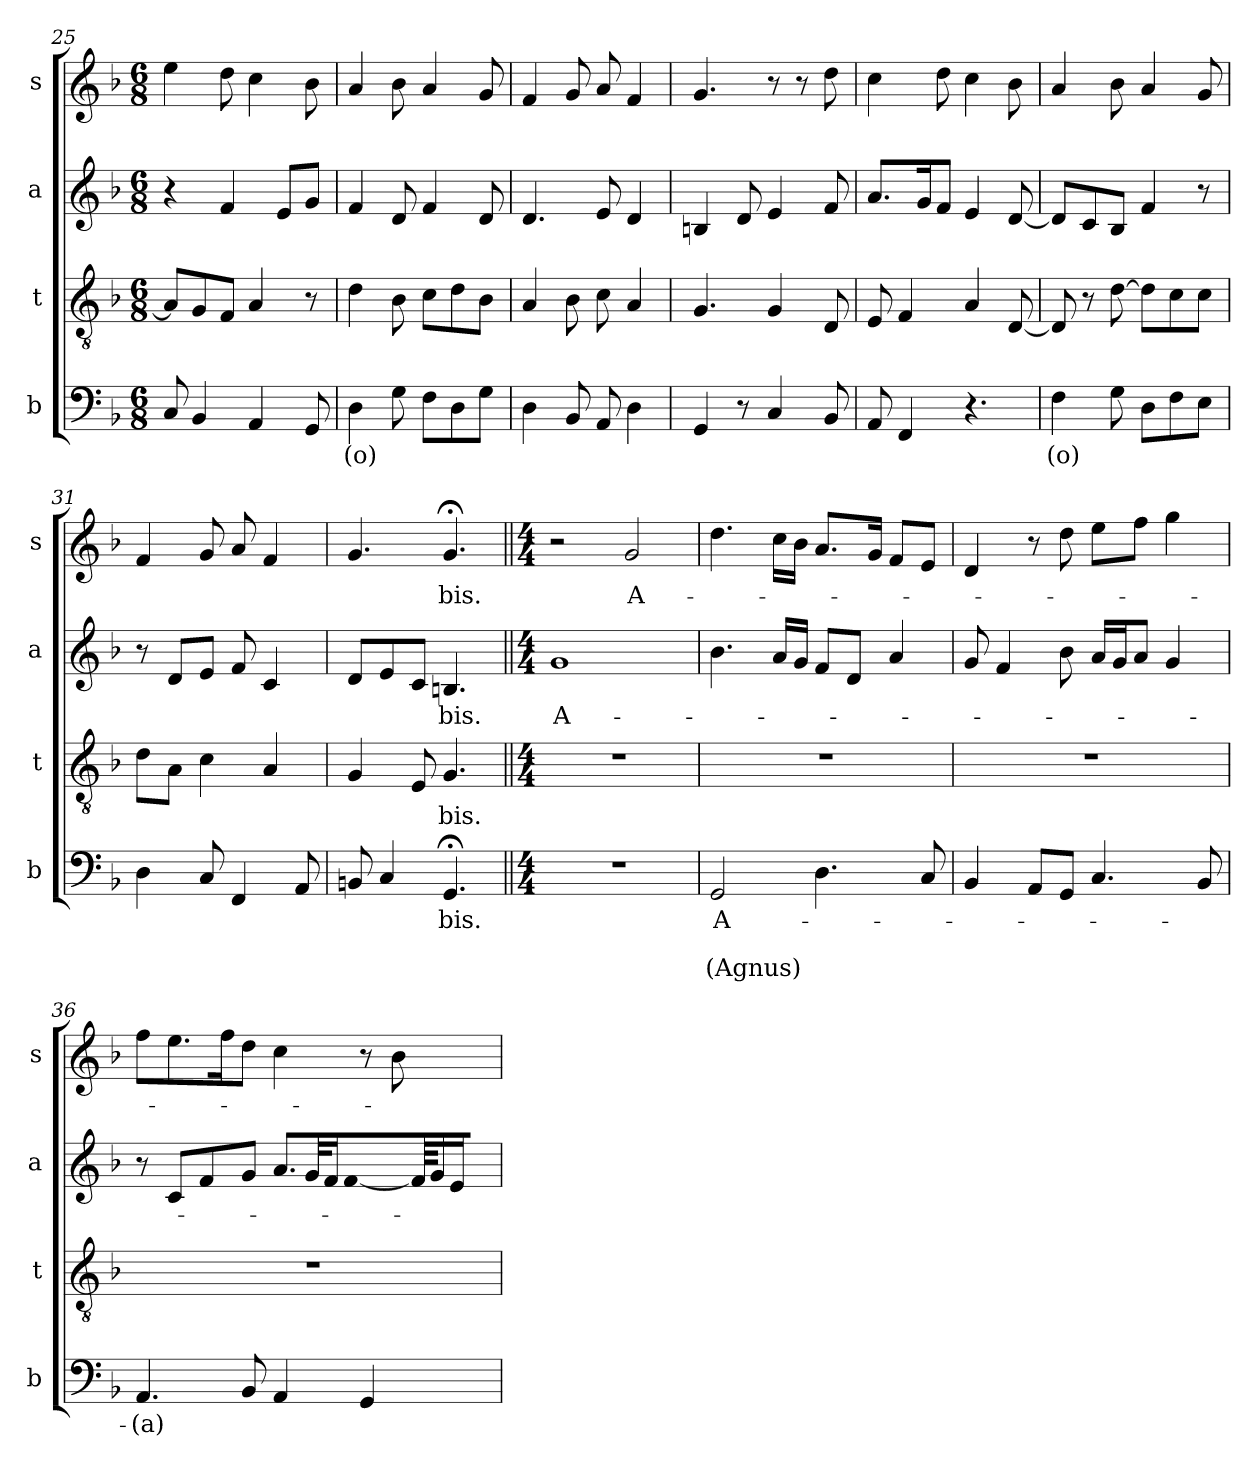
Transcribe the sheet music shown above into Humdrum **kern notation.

**kern	**text	**text	**text	**kern	**text	**kern	**text	**kern	**text
*part4	*part4	*part4	*part4	*part3	*part3	*part2	*part2	*part1	*part1
*staff4	*staff4	*staff4	*staff4	*staff3	*staff3	*staff2	*staff2	*staff1	*staff1
*I"b	*	*	*	*I"t	*	*I"a	*	*I"s	*
*I'b	*	*	*	*I't	*	*I'a	*	*I's	*
*clefF4	*	*	*	*clefGv2	*	*clefG2	*	*clefG2	*
*ITrd-1c-1	*	*	*	*ITrd-1c-1	*	*ITrd-1c-1	*	*ITrd-1c-1	*
*k[b-e-a-d-g-c-]	*	*	*	*k[b-e-a-d-g-c-]	*	*k[b-e-a-d-g-c-]	*	*k[b-e-a-d-g-c-]	*
*G-:	*	*	*	*G-:	*	*G-:	*	*G-:	*
*M6/8	*	*	*	*M6/8	*	*M6/8	*	*M6/8	*
=25	=25	=25	=25	=25	=25	=25	=25	=25	=25
8D-/	.	.	.	8B-/L]	.	4r	.	4ff\	.
4C-/	.	.	.	8A-/	.	.	.	.	.
.	.	.	.	8G-/J	.	4g-/	.	8ee-\	.
4BB-/	.	.	.	4B-/	.	.	.	4dd-\	.
.	.	.	.	.	.	8f/L	.	.	.
8AA-/	.	.	.	8r	.	8a-/J	.	8cc-\	.
!!LO:LB:g=z
=26	=26	=26	=26	=26	=26	=26	=26	=26	=26
!	!LO:LY:b	!	!	!	!	!	!	!	!
4E-\	-(o)	.	.	4e-\	.	4g-/	.	4b-/	.
8A-\	.	.	.	8c-\	.	8e-/	.	8cc-\	.
8G-\L	.	.	.	8d-\L	.	4g-/	.	4b-/	.
8E-\	.	.	.	8e-\	.	.	.	.	.
8A-\J	.	.	.	8c-\J	.	8e-/	.	8a-/	.
=27	=27	=27	=27	=27	=27	=27	=27	=27	=27
4E-\	.	.	.	4B-/	.	4.e-/	.	4g-/	.
8C-/	.	.	.	8c-\	.	.	.	8a-/	.
8BB-/	.	.	.	8d-\	.	8f/	.	8b-/	.
4E-\	.	.	.	4B-/	.	4e-/	.	4g-/	.
=28	=28	=28	=28	=28	=28	=28	=28	=28	=28
4AA-/	.	.	.	4.A-/	.	4cn/	.	4.a-/	.
8r	.	.	.	.	.	8e-/	.	.	.
4D-/	.	.	.	4A-/	.	4f/	.	8r	.
.	.	.	.	.	.	.	.	8r	.
8C-/	.	.	.	8E-/	.	8g-/	.	8ee-\	.
=29	=29	=29	=29	=29	=29	=29	=29	=29	=29
8BB-/	.	.	.	8F/	.	8.b-/L	.	4dd-\	.
4GG-/	.	.	.	4G-/	.	.	.	.	.
.	.	.	.	.	.	16a-/k	.	.	.
.	.	.	.	.	.	8g-/J	.	8ee-\	.
4.r	.	.	.	4B-/	.	4f/	.	4dd-\	.
.	.	.	.	[8E-/	.	[8e-/	.	8cc-\	.
=30	=30	=30	=30	=30	=30	=30	=30	=30	=30
!	!LO:LY:b	!	!	!	!	!	!	!	!
4G-\	(o)	.	.	8E-/]	.	8e-/L]	.	4b-/	.
.	.	.	.	8r	.	8d-/	.	.	.
8A-\	.	.	.	[8e-\	.	8c-/J	.	8cc-\	.
8E-\L	.	.	.	8e-\L]	.	4g-/	.	4b-/	.
8G-\	.	.	.	8d-\	.	.	.	.	.
8F\J	.	.	.	8d-\J	.	8r	.	8a-/	.
=31	=31	=31	=31	=31	=31	=31	=31	=31	=31
4E-\	.	.	.	8e-\L	.	8r	.	4g-/	.
.	.	.	.	8B-\J	.	8e-/L	.	.	.
8D-/	.	.	.	4d-\	.	8f/J	.	8a-/	.
4GG-/	.	.	.	.	.	8g-/	.	8b-/	.
.	.	.	.	4B-/	.	4d-/	.	4g-/	.
8BB-/	.	.	.	.	.	.	.	.	.
!!LO:LB:g=z
=32	=32	=32	=32	=32	=32	=32	=32	=32	=32
8Cn/	.	.	.	4A-/	.	8e-/L	.	4.a-/	.
4D-/	.	.	.	.	.	8f/	.	.	.
.	.	.	.	8F/	.	8d-/J	.	.	.
!	!LO:LY:b	!	!	!	!LO:LY:b	!	!LO:LY:b	!	!LO:LY:b
4.AA-;/	bis.	.	.	4.A-/	-bis.	4.cn/	-bis.	4.a-;/	-bis.
=33||	=33||	=33||	=33||	=33||	=33||	=33||	=33||	=33||	=33||
*M4/4	*	*	*	*M4/4	*	*M4/4	*	*M4/4	*
!	!	!	!	!	!	!	!LO:LY:b	!	!
1r	.	.	.	1r	.	1a-	A-	2r	.
!	!	!	!	!	!	!	!	!	!LO:LY:b
.	.	.	.	.	.	.	.	2a-/	A-
=34	=34	=34	=34	=34	=34	=34	=34	=34	=34
!	!LO:LY:b	!	!LO:LY:b	!	!	!	!	!	!
2AA-/	A-	.	(A­gnus)	1r	.	4.cc-\	.	4.ee-\	.
.	.	.	.	.	.	16b-/LL	.	16dd-\LL	.
.	.	.	.	.	.	16a-/JJ	.	16cc-\JJ	.
4.E-\	.	.	.	.	.	8g-/L	.	8.b-/L	.
.	.	.	.	.	.	8e-/J	.	.	.
.	.	.	.	.	.	.	.	16a-/Jk	.
.	.	.	.	.	.	4b-/	.	8g-/L	.
8D-/	.	.	.	.	.	.	.	8f/J	.
=35	=35	=35	=35	=35	=35	=35	=35	=35	=35
4C-/	.	.	.	1r	.	8a-/	.	4e-/	.
.	.	.	.	.	.	4g-/	.	.	.
8BB-/L	.	.	.	.	.	.	.	8r	.
8AA-/J	.	.	.	.	.	8cc-\	.	8ee-\	.
4.D-/	.	.	.	.	.	16b-/LL	.	8ff\L	.
.	.	.	.	.	.	16a-/J	.	.	.
.	.	.	.	.	.	8b-/J	.	8gg-\J	.
.	.	.	.	.	.	4a-/	.	4aa-\	.
8C-/	.	.	.	.	.	.	.	.	.
!!LO:PB:g=z
=36	=36	=36	=36	=36	=36	=36	=36	=36	=36
!	!LO:LY:b	!	!	!	!	!	!	!	!
4.BB-/	-(a)	.	.	1r	.	8r	.	8gg-\L	.
.	.	.	.	.	.	8d-/L	.	8.ff\	.
.	.	.	.	.	.	8g-/	.	.	.
.	.	.	.	.	.	.	.	16gg-\k	.
8C-/	.	.	.	.	.	8a-/J	.	8ee-\J	.
*	*	*	*	*	*	*Xtuplet	*	*	*
4BB-/	.	.	.	.	.	12.b-/L	.	4dd-\	.
.	.	.	.	.	.	36a-/k	.	.	.
.	.	.	.	.	.	18g-/J	.	.	.
.	.	.	.	.	.	[24g-/L	.	.	.
4AA-/	.	.	.	.	.	72g-/L]	.	8r	.
.	.	.	.	.	.	18a-/	.	.	.
.	.	.	.	.	.	18f/J	.	.	.
.	.	.	.	.	.	8ryy	.	8cc-\	.
=	=	=	=	=	=	=	=	=	=
*-	*-	*-	*-	*-	*-	*-	*-	*-	*-
